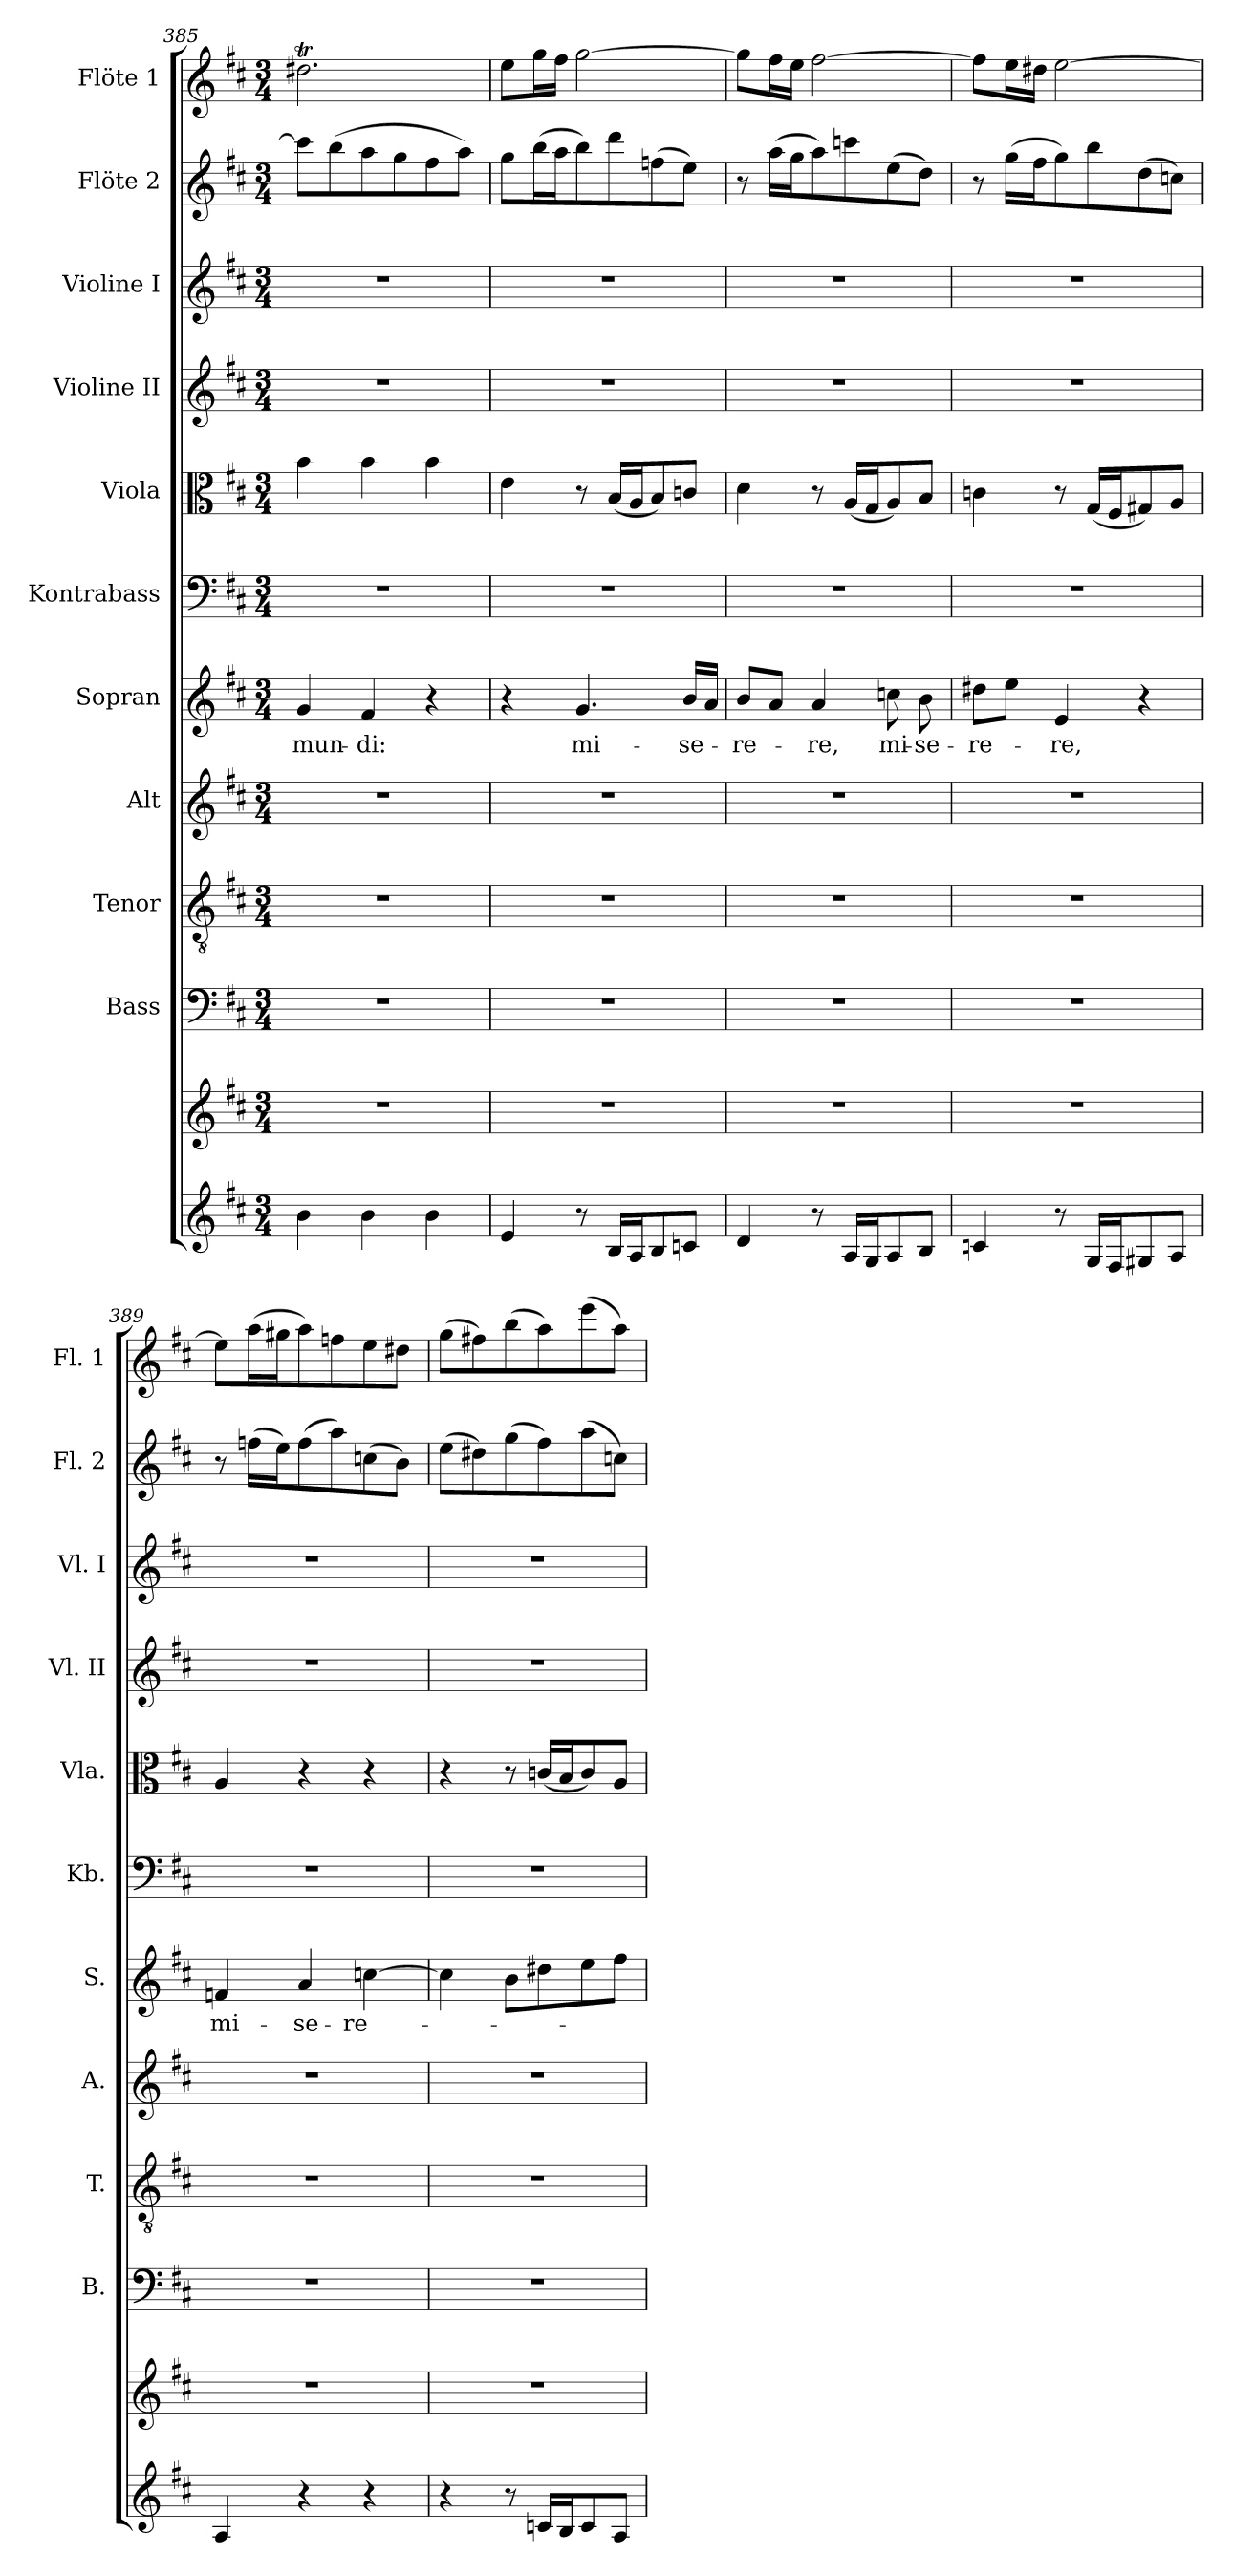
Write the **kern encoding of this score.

**kern	**kern	**kern	**kern	**kern	**kern	**text	**kern	**kern	**kern	**kern	**kern	**kern
*part11	*part11	*part10	*part9	*part8	*part7	*part7	*part6	*part5	*part4	*part3	*part2	*part1
*staff12	*staff11	*staff10	*staff9	*staff8	*staff7	*staff7	*staff6	*staff5	*staff4	*staff3	*staff2	*staff1
*	*	*I"Bass	*I"Tenor	*I"Alt	*I"Sopran	*	*I"Kontrabass	*I"Viola	*I"Violine II	*I"Violine I	*I"Flöte 2	*I"Flöte 1
*	*	*I'B.	*I'T.	*I'A.	*I'S.	*	*I'Kb.	*I'Vla.	*I'Vl. II	*I'Vl. I	*I'Fl. 2	*I'Fl. 1
!!LO:PB:g=z
*clefG2	*clefG2	*clefF4	*clefGv2	*clefG2	*clefG2	*	*clefF4	*clefC3	*clefG2	*clefG2	*clefG2	*clefG2
*	*	*	*	*	*	*	*ITrd7c12	*	*	*	*	*
*k[f#c#]	*k[f#c#]	*k[f#c#]	*k[f#c#]	*k[f#c#]	*k[f#c#]	*	*k[f#c#]	*k[f#c#]	*k[f#c#]	*k[f#c#]	*k[f#c#]	*k[f#c#]
*D:	*D:	*D:	*D:	*D:	*D:	*	*D:	*D:	*D:	*D:	*D:	*D:
*M3/4	*M3/4	*M3/4	*M3/4	*M3/4	*M3/4	*	*M3/4	*M3/4	*M3/4	*M3/4	*M3/4	*M3/4
=385	=385	=385	=385	=385	=385	=385	=385	=385	=385	=385	=385	=385
!	!	!	!	!	!	!LO:LY:b	!	!	!	!	!	!
4b\	2.r	2.r	2.r	2.r	4g/	mun-	2.r	4b\	2.r	2.r	8ccc\L]	2.dd#Xt\
.	.	.	.	.	.	.	.	.	.	.	(>8bb\	.
!	!	!	!	!	!	!LO:LY:b	!	!	!	!	!	!
4b\	.	.	.	.	4f#/	-di:	.	4b\	.	.	8aa\	.
.	.	.	.	.	.	.	.	.	.	.	8gg\	.
4b\	.	.	.	.	4r	.	.	4b\	.	.	8ff#\	.
.	.	.	.	.	.	.	.	.	.	.	8aa\J)	.
=386	=386	=386	=386	=386	=386	=386	=386	=386	=386	=386	=386	=386
4e/	2.r	2.r	2.r	2.r	4r	.	2.r	4e\	2.r	2.r	8gg\L	8ee\L
.	.	.	.	.	.	.	.	.	.	.	(>16bb\L	16gg\L
.	.	.	.	.	.	.	.	.	.	.	16aa\J	16ff#\JJ
!	!	!	!	!	!	!LO:LY:b	!	!	!	!	!	!
8r	.	.	.	.	4.g/	mi-	.	8r	.	.	8bb\)	[2gg\
16B/LL	.	.	.	.	.	.	.	(<16B/LL	.	.	8ddd\	.
16A/J	.	.	.	.	.	.	.	16A/J	.	.	.	.
8B/	.	.	.	.	.	.	.	8B/)	.	.	(>8ffn\	.
!	!	!	!	!	!	!LO:LY:b	!	!	!	!	!	!
8cn/J	.	.	.	.	16b/LL	-se-	.	8cn/J	.	.	8ee\J)	.
.	.	.	.	.	16a/JJ	.	.	.	.	.	.	.
=387	=387	=387	=387	=387	=387	=387	=387	=387	=387	=387	=387	=387
!	!	!	!	!	!	!LO:LY:b	!	!	!	!	!	!
4d/	2.r	2.r	2.r	2.r	8b/L	-re-	2.r	4d\	2.r	2.r	8r	8gg\L]
.	.	.	.	.	8a/J	.	.	.	.	.	(>16aa\LL	16ff#\L
.	.	.	.	.	.	.	.	.	.	.	16gg\J	16ee\JJ
!	!	!	!	!	!	!LO:LY:b	!	!	!	!	!	!
8r	.	.	.	.	4a/	-re,	.	8r	.	.	8aa\)	[2ff#\
16A/LL	.	.	.	.	.	.	.	(<16A/LL	.	.	8cccn\	.
16G/J	.	.	.	.	.	.	.	16G/J	.	.	.	.
!	!	!	!	!	!	!LO:LY:b	!	!	!	!	!	!
8A/	.	.	.	.	8ccn\	mi-	.	8A/)	.	.	(>8ee\	.
!	!	!	!	!	!	!LO:LY:b	!	!	!	!	!	!
8B/J	.	.	.	.	8b\	-se-	.	8B/J	.	.	8dd\J)	.
=388	=388	=388	=388	=388	=388	=388	=388	=388	=388	=388	=388	=388
!	!	!	!	!	!	!LO:LY:b	!	!	!	!	!	!
4cn/	2.r	2.r	2.r	2.r	8dd#X\L	-re-	2.r	4cn\	2.r	2.r	8r	8ff#\L]
.	.	.	.	.	8ee\J	.	.	.	.	.	(>16gg\LL	16ee\L
.	.	.	.	.	.	.	.	.	.	.	16ff#\J	16dd#X\JJ
!	!	!	!	!	!	!LO:LY:b	!	!	!	!	!	!
8r	.	.	.	.	4e/	-re,	.	8r	.	.	8gg\)	[2ee\
16G/LL	.	.	.	.	.	.	.	(<16G/LL	.	.	8bb\	.
16F#/J	.	.	.	.	.	.	.	16F#/J	.	.	.	.
8G#X/	.	.	.	.	4r	.	.	8G#X/)	.	.	(>8dd\	.
8A/J	.	.	.	.	.	.	.	8A/J	.	.	8ccn\J)	.
!!LO:PB:g=z
=389	=389	=389	=389	=389	=389	=389	=389	=389	=389	=389	=389	=389
!	!	!	!	!	!	!LO:LY:b	!	!	!	!	!	!
4A/	2.r	2.r	2.r	2.r	4fn/	mi-	2.r	4A/	2.r	2.r	8r	8ee\L]
.	.	.	.	.	.	.	.	.	.	.	(>16ffn\LL	(>16aa\L
.	.	.	.	.	.	.	.	.	.	.	16ee\J)	16gg#X\J
!	!	!	!	!	!	!LO:LY:b	!	!	!	!	!	!
4r	.	.	.	.	4a/	-se-	.	4r	.	.	(>8ff\	8aa\)
.	.	.	.	.	.	.	.	.	.	.	8aa\)	8ffn\
!	!	!	!	!	!	!LO:LY:b	!	!	!	!	!	!
4r	.	.	.	.	[4ccn\	-re-	.	4r	.	.	(>8ccn\	8ee\
.	.	.	.	.	.	.	.	.	.	.	8b\J)	8dd#X\J
=390	=390	=390	=390	=390	=390	=390	=390	=390	=390	=390	=390	=390
4r	2.r	2.r	2.r	2.r	4cc\]	.	2.r	4r	2.r	2.r	(>8ee\L	(>8gg\L
.	.	.	.	.	.	.	.	.	.	.	8dd#X\)	8ff#X\)
8r	.	.	.	.	8b\L	.	.	8r	.	.	(>8gg\	(>8bb\
16cn/LL	.	.	.	.	8dd#X\	.	.	(<16cn/LL	.	.	8ff#\)	8aa\)
16B/J	.	.	.	.	.	.	.	16B/J	.	.	.	.
8c/	.	.	.	.	8ee\	.	.	8c/)	.	.	(>8aa\	(>8eee\
8A/J	.	.	.	.	8ff#\J	.	.	8A/J	.	.	8ccn\J)	8aa\J)
=	=	=	=	=	=	=	=	=	=	=	=	=
*-	*-	*-	*-	*-	*-	*-	*-	*-	*-	*-	*-	*-
